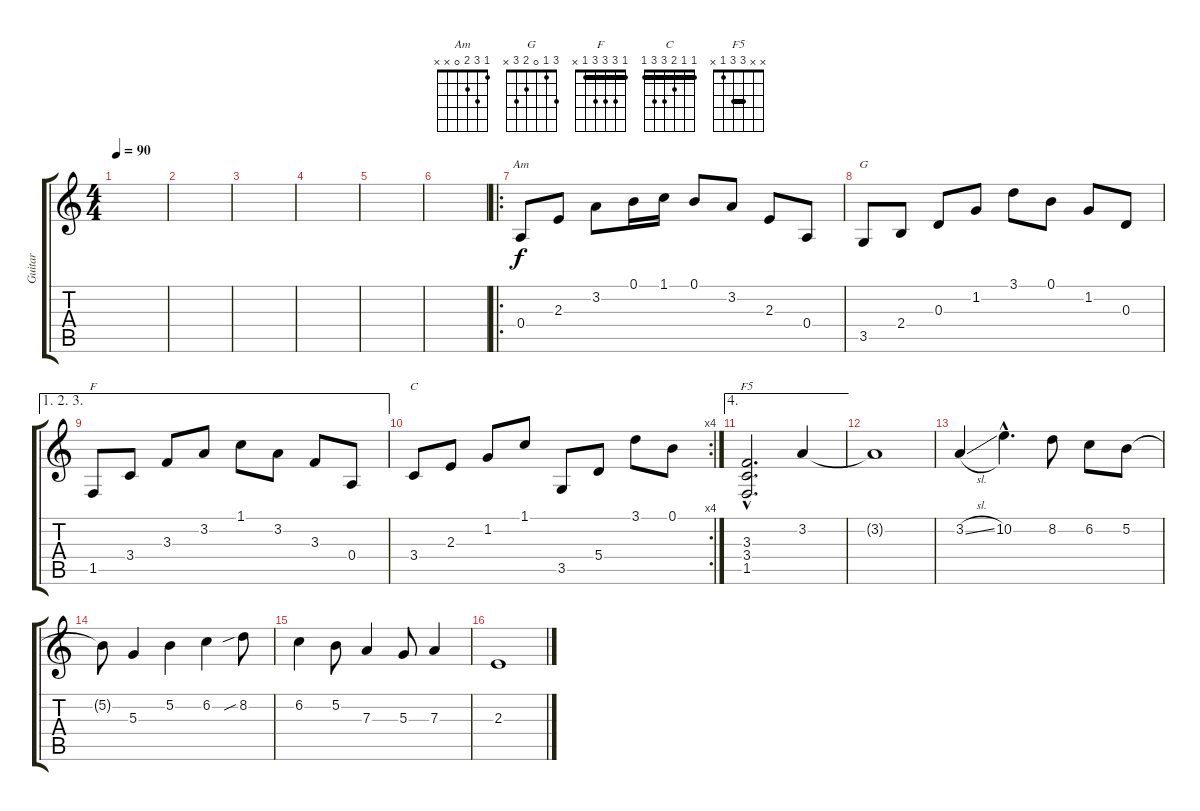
\track ("Guitar" "Guitar") {instrument overdrivenguitar}
\staff {score tabs}
\tuning (B3 Gb3 D3 A2 E2 B1) {hide}
\chord ("Am" 1 3 2 0 x x)
\chord ("G" 3 1 0 2 3 x)
\chord ("F" 1 3 3 3 1 x) {barre 1}
\chord ("C" 1 1 2 3 3 1) {barre 1}
\chord ("F5" x x 3 3 1 x) {barre 3}
\ts (4 4)
\tempo 90
\clef g2
\ks aminor
|
|
|
|
|
|
\ro
0.4.8{ch "Am" volume 5} 2.3.8 3.2.8 0.1.16 1.1.16 0.1.8 3.2.8 2.3.8 0.4.8 |
3.5.8{ch "G"} 2.4.8 0.3.8 1.2.8 3.1.8 0.1.8 1.2.8 0.3.8 |
\ae (1 2 3)
1.5.8{ch "F"} 3.4.8 3.3.8 3.2.8 1.1.8 3.2.8 3.3.8 0.4.8 |
\rc 4
3.4.8{ch "C"} 2.3.8 1.2.8 1.1.8 3.5.8 5.4.8 3.1.8 0.1.8 |
\ae 4
(3.3{hac} 3.4{hac} 1.5{hac}).2{d ch "F5" volume 0} 3.2.4{volume 11} |
3.2{t}.1 |
3.2{sl}.4 10.2{hac}.4{d} 8.2.8 6.2.8 5.2.8 |
5.2{t}.8 5.3.4 5.2.4 6.2.4 8.2{sib}.8 |
6.2.4 5.2.8 7.3.4 5.3.8 7.3.4 |
2.3.1
